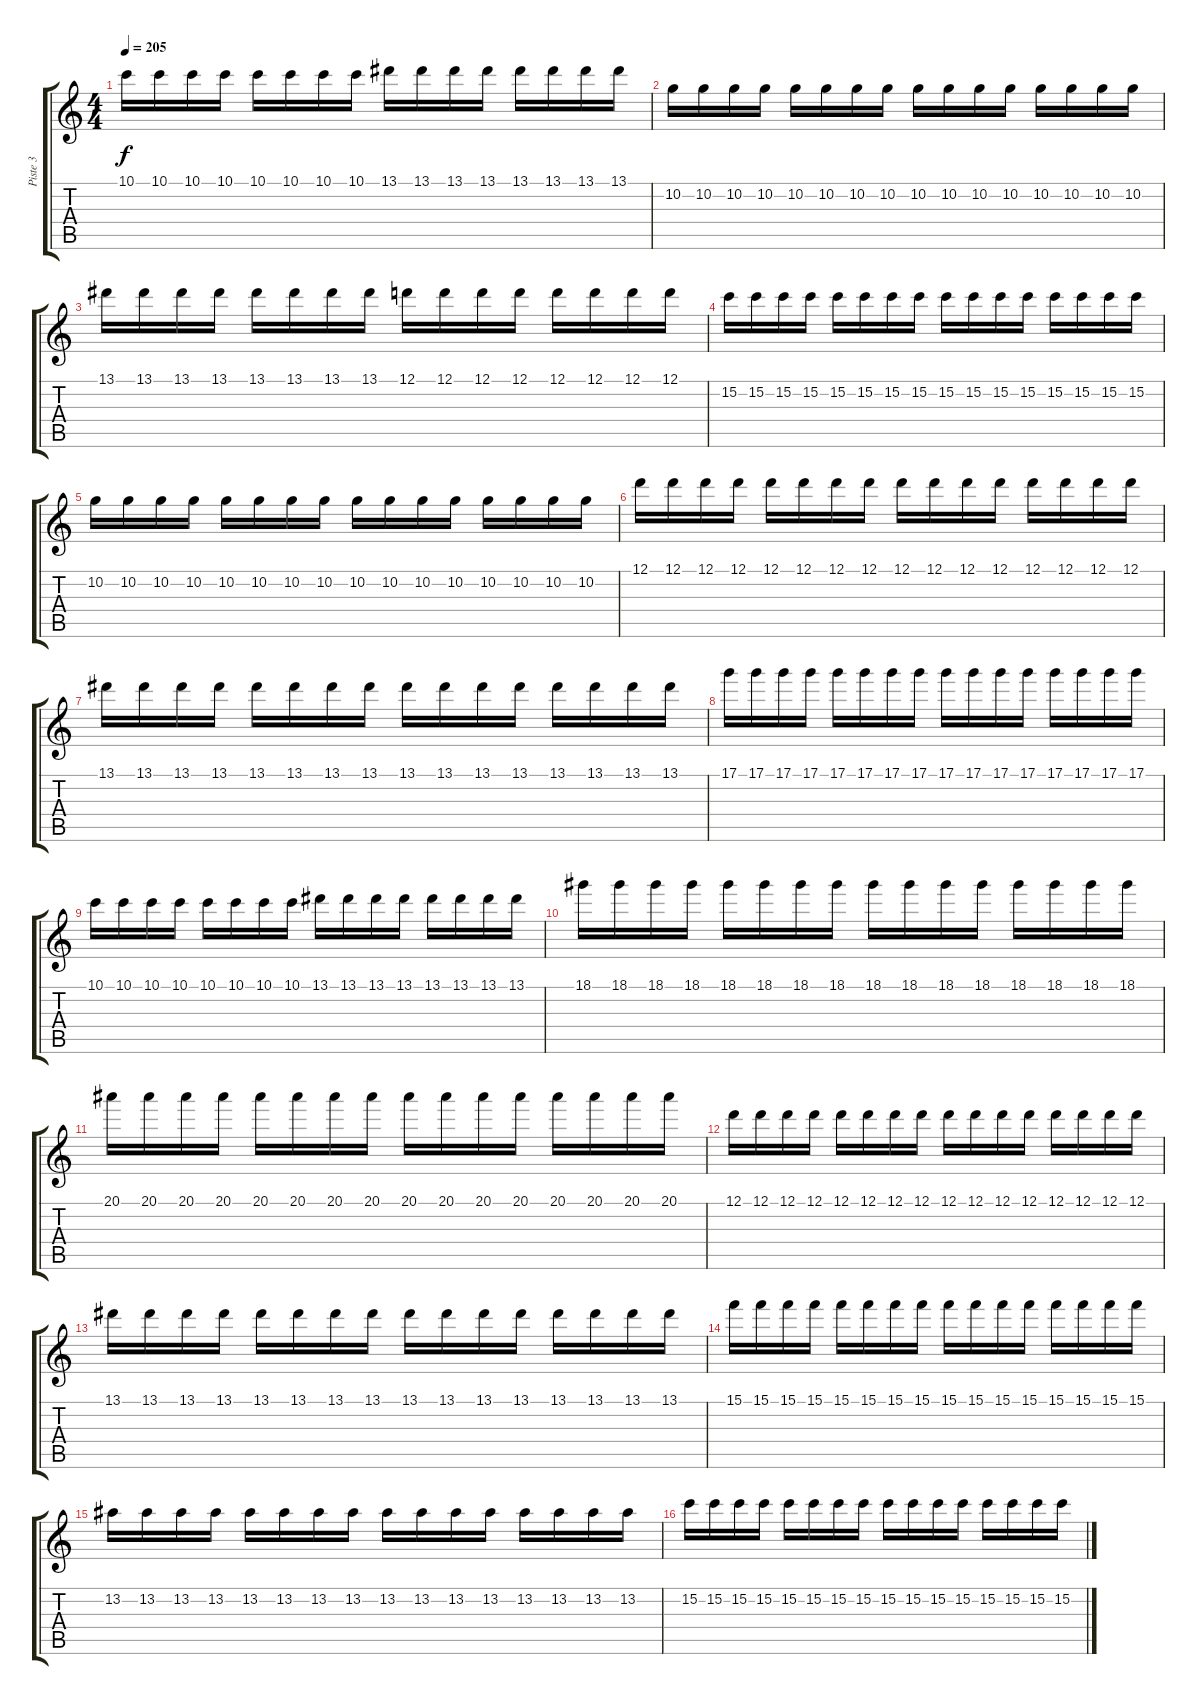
\track ("Piste 3" "Piste 3") {instrument distortionguitar}
\staff {score tabs}
\tuning (D4 A3 F3 C3 G2 C2) {hide}
\ts (4 4)
\tempo 205
\clef g2
\ks c
10.1.16{dy f} 10.1.16 10.1.16 10.1.16 10.1.16 10.1.16 10.1.16 10.1.16 13.1.16 13.1.16 13.1.16 13.1.16 13.1.16 13.1.16 13.1.16 13.1.16 |
10.2.16 10.2.16 10.2.16 10.2.16 10.2.16 10.2.16 10.2.16 10.2.16 10.2.16 10.2.16 10.2.16 10.2.16 10.2.16 10.2.16 10.2.16 10.2.16 |
13.1.16 13.1.16 13.1.16 13.1.16 13.1.16 13.1.16 13.1.16 13.1.16 12.1.16 12.1.16 12.1.16 12.1.16 12.1.16 12.1.16 12.1.16 12.1.16 |
15.2.16 15.2.16 15.2.16 15.2.16 15.2.16 15.2.16 15.2.16 15.2.16 15.2.16 15.2.16 15.2.16 15.2.16 15.2.16 15.2.16 15.2.16 15.2.16 |
10.2.16 10.2.16 10.2.16 10.2.16 10.2.16 10.2.16 10.2.16 10.2.16 10.2.16 10.2.16 10.2.16 10.2.16 10.2.16 10.2.16 10.2.16 10.2.16 |
12.1.16 12.1.16 12.1.16 12.1.16 12.1.16 12.1.16 12.1.16 12.1.16 12.1.16 12.1.16 12.1.16 12.1.16 12.1.16 12.1.16 12.1.16 12.1.16 |
13.1.16 13.1.16 13.1.16 13.1.16 13.1.16 13.1.16 13.1.16 13.1.16 13.1.16 13.1.16 13.1.16 13.1.16 13.1.16 13.1.16 13.1.16 13.1.16 |
17.1.16 17.1.16 17.1.16 17.1.16 17.1.16 17.1.16 17.1.16 17.1.16 17.1.16 17.1.16 17.1.16 17.1.16 17.1.16 17.1.16 17.1.16 17.1.16 |
10.1.16 10.1.16 10.1.16 10.1.16 10.1.16 10.1.16 10.1.16 10.1.16 13.1.16 13.1.16 13.1.16 13.1.16 13.1.16 13.1.16 13.1.16 13.1.16 |
18.1.16 18.1.16 18.1.16 18.1.16 18.1.16 18.1.16 18.1.16 18.1.16 18.1.16 18.1.16 18.1.16 18.1.16 18.1.16 18.1.16 18.1.16 18.1.16 |
20.1.16 20.1.16 20.1.16 20.1.16 20.1.16 20.1.16 20.1.16 20.1.16 20.1.16 20.1.16 20.1.16 20.1.16 20.1.16 20.1.16 20.1.16 20.1.16 |
12.1.16 12.1.16 12.1.16 12.1.16 12.1.16 12.1.16 12.1.16 12.1.16 12.1.16 12.1.16 12.1.16 12.1.16 12.1.16 12.1.16 12.1.16 12.1.16 |
13.1.16 13.1.16 13.1.16 13.1.16 13.1.16 13.1.16 13.1.16 13.1.16 13.1.16 13.1.16 13.1.16 13.1.16 13.1.16 13.1.16 13.1.16 13.1.16 |
15.1.16 15.1.16 15.1.16 15.1.16 15.1.16 15.1.16 15.1.16 15.1.16 15.1.16 15.1.16 15.1.16 15.1.16 15.1.16 15.1.16 15.1.16 15.1.16 |
13.2.16 13.2.16 13.2.16 13.2.16 13.2.16 13.2.16 13.2.16 13.2.16 13.2.16 13.2.16 13.2.16 13.2.16 13.2.16 13.2.16 13.2.16 13.2.16 |
15.2.16 15.2.16 15.2.16 15.2.16 15.2.16 15.2.16 15.2.16 15.2.16 15.2.16 15.2.16 15.2.16 15.2.16 15.2.16 15.2.16 15.2.16 15.2.16
